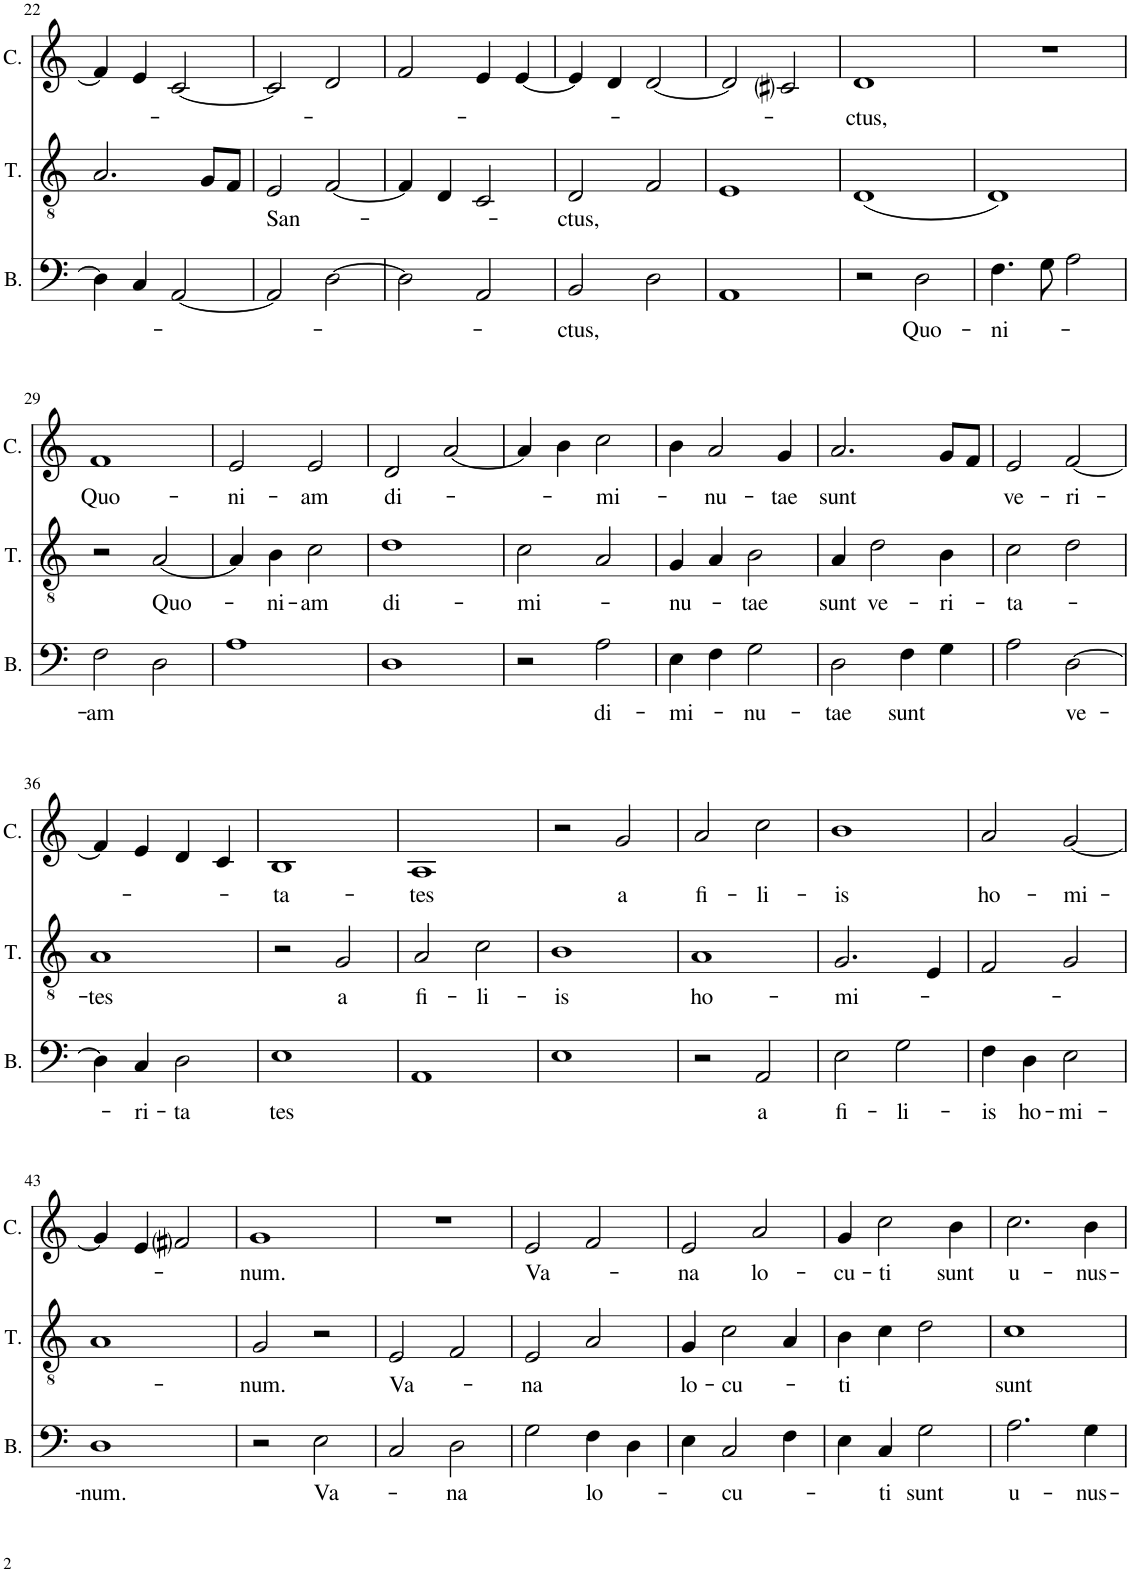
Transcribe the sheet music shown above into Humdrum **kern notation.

**kern	**text	**kern	**text	**kern	**text
*part3	*part3	*part2	*part2	*part1	*part1
*staff3	*staff3	*staff2	*staff2	*staff1	*staff1
*I"Bassus	*	*I"Tenor	*	*I"Cantus	*
*I'B.	*	*I'T.	*	*I'C.	*
!!LO:PB:g=z
*clefF4	*	*clefGv2	*	*clefG2	*
*k[]	*	*k[]	*	*k[]	*
*M2/2	*	*M2/2	*	*M2/2	*
*met(c|)	*	*met(c|)	*	*met(c|)	*
=22	=22	=22	=22	=22	=22
4D\]	.	2.A/	.	4f/]	.
4C/	.	.	.	4e/	.
[2AA/	.	.	.	[2c/	.
.	.	8G/L	.	.	.
.	.	8F/J	.	.	.
=23	=23	=23	=23	=23	=23
!	!	!	!LO:LY:b	!	!
2AA/]	.	2E/	San-	2c/]	.
[2D\	.	[2F/	.	2d/	.
=24	=24	=24	=24	=24	=24
2D\]	.	4F/]	.	2f/	.
.	.	4D/	.	.	.
2AA/	.	2C/	.	4e/	.
.	.	.	.	[4e/	.
=25	=25	=25	=25	=25	=25
!	!LO:LY:b	!	!LO:LY:b	!	!
2BB/	-ctus,	2D/	-ctus,	4e/]	.
.	.	.	.	4d/	.
2D\	.	2F/	.	[2d/	.
=26	=26	=26	=26	=26	=26
1AA	.	1E	.	2d/]	.
.	.	.	.	2c#i/	.
=27	=27	=27	=27	=27	=27
!	!	!	!	!	!LO:LY:b
2r	.	(1D	.	1d	-ctus,
!	!LO:LY:b	!	!	!	!
2D\	Quo-	.	.	.	.
=28	=28	=28	=28	=28	=28
!	!LO:LY:b	!	!	!	!
4.F\	-ni-	1D)	.	1r	.
8G\	.	.	.	.	.
2A\	.	.	.	.	.
!!LO:LB:g=z
=29	=29	=29	=29	=29	=29
!	!LO:LY:b	!	!	!	!LO:LY:b
2F\	-am	2r	.	1f	Quo-
!	!	!	!LO:LY:b	!	!
2D\	.	[2A/	Quo-	.	.
=30	=30	=30	=30	=30	=30
!	!	!	!	!	!LO:LY:b
1A	.	4A/]	.	2e/	-ni-
!	!	!	!LO:LY:b	!	!
.	.	4B\	-ni-	.	.
!	!	!	!LO:LY:b	!	!LO:LY:b
.	.	2c\	-am	2e/	-am
=31	=31	=31	=31	=31	=31
!	!	!	!LO:LY:b	!	!LO:LY:b
1D	.	1d	di-	2d/	di-
.	.	.	.	[2a/	.
=32	=32	=32	=32	=32	=32
!	!	!	!LO:LY:b	!	!
2r	.	2c\	-mi-	4a/]	.
.	.	.	.	4b\	.
!	!LO:LY:b	!	!	!	!LO:LY:b
2A\	di-	2A/	.	2cc\	-mi-
=33	=33	=33	=33	=33	=33
!	!LO:LY:b	!	!LO:LY:b	!	!
4E\	-mi-	4G/	-nu-	4b\	.
!	!	!	!	!	!LO:LY:b
4F\	.	4A/	.	2a/	-nu-
!	!LO:LY:b	!	!LO:LY:b	!	!
2G\	-nu-	2B\	-tae	.	.
!	!	!	!	!	!LO:LY:b
.	.	.	.	4g/	-tae
=34	=34	=34	=34	=34	=34
!	!LO:LY:b	!	!LO:LY:b	!	!LO:LY:b
2D\	-tae	4A/	sunt	2.a/	sunt
!	!	!	!LO:LY:b	!	!
.	.	2d\	ve-	.	.
!	!LO:LY:b	!	!	!	!
4F\	sunt	.	.	.	.
!	!	!	!LO:LY:b	!	!
4G\	.	4B\	-ri-	8g/L	.
.	.	.	.	8f/J	.
=35	=35	=35	=35	=35	=35
!	!	!	!LO:LY:b	!	!LO:LY:b
2A\	.	2c\	-ta-	2e/	ve-
!	!LO:LY:b	!	!	!	!LO:LY:b
[2D\	ve-	2d\	.	[2f/	-ri-
!!LO:LB:g=z
=36	=36	=36	=36	=36	=36
!	!	!	!LO:LY:b	!	!
4D\]	.	1A	-tes	4f/]	.
!	!LO:LY:b	!	!	!	!
4C/	-ri-	.	.	4e/	.
!	!LO:LY:b	!	!	!	!
2D\	-ta	.	.	4d/	.
.	.	.	.	4c/	.
=37	=37	=37	=37	=37	=37
!	!LO:LY:b	!	!	!	!LO:LY:b
1E	tes	2r	.	1B	-ta-
!	!	!	!LO:LY:b	!	!
.	.	2G/	a	.	.
=38	=38	=38	=38	=38	=38
!	!	!	!LO:LY:b	!	!LO:LY:b
1AA	.	2A/	fi-	1A	-tes
!	!	!	!LO:LY:b	!	!
.	.	2c\	-li-	.	.
=39	=39	=39	=39	=39	=39
!	!	!	!LO:LY:b	!	!
1E	.	1B	-is	2r	.
!	!	!	!	!	!LO:LY:b
.	.	.	.	2g/	a
=40	=40	=40	=40	=40	=40
!	!	!	!LO:LY:b	!	!LO:LY:b
2r	.	1A	ho-	2a/	fi-
!	!LO:LY:b	!	!	!	!LO:LY:b
2AA/	a	.	.	2cc\	-li-
=41	=41	=41	=41	=41	=41
!	!LO:LY:b	!	!LO:LY:b	!	!LO:LY:b
2E\	fi-	2.G/	-mi-	1b	-is
!	!LO:LY:b	!	!	!	!
2G\	-li-	.	.	.	.
.	.	4E/	.	.	.
=42	=42	=42	=42	=42	=42
!	!LO:LY:b	!	!	!	!LO:LY:b
4F\	-is	2F/	.	2a/	ho-
!	!LO:LY:b	!	!	!	!
4D\	ho-	.	.	.	.
!	!LO:LY:b	!	!	!	!LO:LY:b
2E\	-mi-	2G/	.	[2g/	-mi-
!!LO:LB:g=z
=43	=43	=43	=43	=43	=43
!	!LO:LY:b	!	!	!	!
1D	-num.	1A	.	4g/]	.
.	.	.	.	4e/	.
.	.	.	.	2f#i/	.
=44	=44	=44	=44	=44	=44
!	!	!	!LO:LY:b	!	!LO:LY:b
2r	.	2G/	-num.	1g	-num.
!	!LO:LY:b	!	!	!	!
2E\	Va-	2r	.	.	.
=45	=45	=45	=45	=45	=45
!	!	!	!LO:LY:b	!	!
2C/	.	2E/	Va-	1r	.
!	!LO:LY:b	!	!	!	!
2D\	-na	2F/	.	.	.
=46	=46	=46	=46	=46	=46
!	!	!	!LO:LY:b	!	!LO:LY:b
2G\	.	2E/	-na	2e/	Va-
!	!LO:LY:b	!	!	!	!
4F\	lo-	2A/	.	2f/	.
4D\	.	.	.	.	.
=47	=47	=47	=47	=47	=47
!	!	!	!LO:LY:b	!	!LO:LY:b
4E\	.	4G/	lo-	2e/	-na
!	!LO:LY:b	!	!LO:LY:b	!	!
2C/	-cu-	2c\	-cu-	.	.
!	!	!	!	!	!LO:LY:b
.	.	.	.	2a/	lo-
4F\	.	4A/	.	.	.
=48	=48	=48	=48	=48	=48
!	!	!	!LO:LY:b	!	!LO:LY:b
4E\	.	4B\	-ti	4g/	-cu-
!	!LO:LY:b	!	!	!	!LO:LY:b
4C/	-ti	4c\	.	2cc\	-ti
!	!LO:LY:b	!	!	!	!
2G\	sunt	2d\	.	.	.
!	!	!	!	!	!LO:LY:b
.	.	.	.	4b\	sunt
=49	=49	=49	=49	=49	=49
!	!LO:LY:b	!	!LO:LY:b	!	!LO:LY:b
2.A\	u-	1c	sunt	2.cc\	u-
!	!LO:LY:b	!	!	!	!LO:LY:b
4G\	-nus-	.	.	4b\	-nus-
=	=	=	=	=	=
*-	*-	*-	*-	*-	*-
